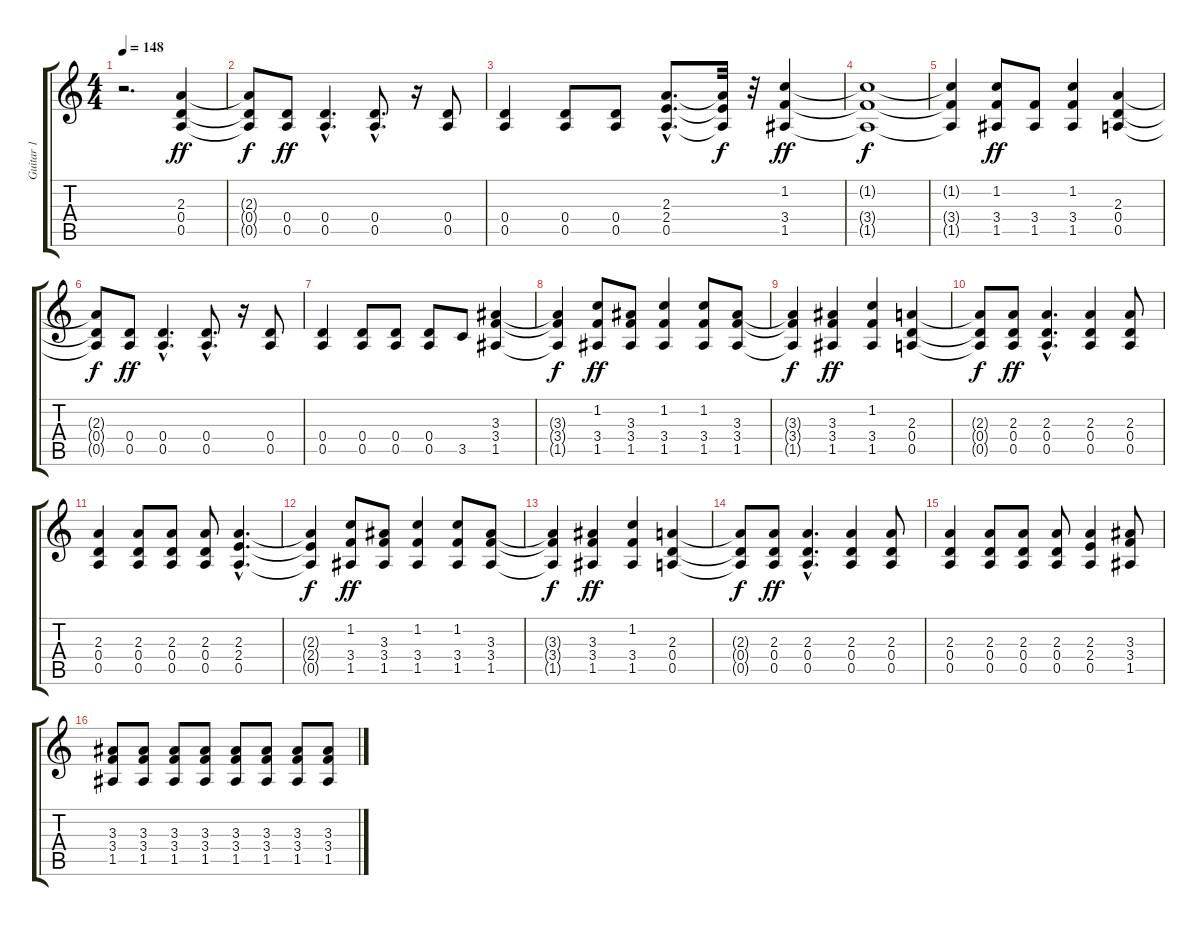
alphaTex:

\track ("Guitar 1" "Guitar 1") {instrument distortionguitar}
\staff {score tabs}
\tuning (E4 B3 G3 D3 A2 E2) {hide}
\ts (4 4)
\tempo 148
\clef g2
\ks c
r.2{d dy ff instrument distortionguitar} (2.3 0.4 0.5).4 |
(2.3{t} 0.4{t} 0.5{t}).8{dy f} (0.4 0.5).8{dy ff} (0.4{hac} 0.5{hac}).4{d} (0.4{hac} 0.5{hac}).8{d} r.16 (0.4 0.5).8 |
(0.4 0.5).4 (0.4 0.5).8 (0.4 0.5).8 (2.3{hac} 2.4{hac} 0.5{hac}).8{d} (2.3{t} 2.4{t} 0.5{t}).32{dy f} r.32 (1.2 3.4 1.5).4{dy ff} |
(1.2{t} 3.4{t} 1.5{t}).1{dy f} |
(1.2{t} 3.4{t} 1.5{t}).4 (1.2 3.4 1.5).8{dy ff} (3.4 1.5).8 (1.2 3.4 1.5).4 (2.3 0.4 0.5).4 |
(2.3{t} 0.4{t} 0.5{t}).8{dy f} (0.4 0.5).8{dy ff} (0.4{hac} 0.5{hac}).4{d} (0.4{hac} 0.5{hac}).8{d} r.16 (0.4 0.5).8 |
(0.4 0.5).4 (0.4 0.5).8 (0.4 0.5).8 (0.4 0.5).8 3.5.8 (3.3 3.4 1.5).4 |
(3.3{t} 3.4{t} 1.5{t}).4{dy f} (1.2 3.4 1.5).8{dy ff} (3.3 3.4 1.5).8 (1.2 3.4 1.5).4 (1.2 3.4 1.5).8 (3.3 3.4 1.5).8 |
(3.3{t} 3.4{t} 1.5{t}).4{dy f} (3.3 3.4 1.5).4{dy ff} (1.2 3.4 1.5).4 (2.3 0.4 0.5).4 |
(2.3{t} 0.4{t} 0.5{t}).8{dy f} (2.3 0.4 0.5).8{dy ff} (2.3{hac} 0.4{hac} 0.5{hac}).4{d} (2.3 0.4 0.5).4 (2.3 0.4 0.5).8 |
(2.3 0.4 0.5).4 (2.3 0.4 0.5).8 (2.3 0.4 0.5).8 (2.3 0.4 0.5).8 (2.3{hac} 2.4{hac} 0.5{hac}).4{d} |
(2.3{t} 2.4{t} 0.5{t}).4{dy f} (1.2 3.4 1.5).8{dy ff} (3.3 3.4 1.5).8 (1.2 3.4 1.5).4 (1.2 3.4 1.5).8 (3.3 3.4 1.5).8 |
(3.3{t} 3.4{t} 1.5{t}).4{dy f} (3.3 3.4 1.5).4{dy ff} (1.2 3.4 1.5).4 (2.3 0.4 0.5).4 |
(2.3{t} 0.4{t} 0.5{t}).8{dy f} (2.3 0.4 0.5).8{dy ff} (2.3{hac} 0.4{hac} 0.5{hac}).4{d} (2.3 0.4 0.5).4 (2.3 0.4 0.5).8 |
(2.3 0.4 0.5).4 (2.3 0.4 0.5).8 (2.3 0.4 0.5).8 (2.3 0.4 0.5).8 (2.3 2.4 0.5).4 (3.3 3.4 1.5).8 |
(3.3 3.4 1.5).8 (3.3 3.4 1.5).8 (3.3 3.4 1.5).8 (3.3 3.4 1.5).8 (3.3 3.4 1.5).8 (3.3 3.4 1.5).8 (3.3 3.4 1.5).8 (3.3 3.4 1.5).8
